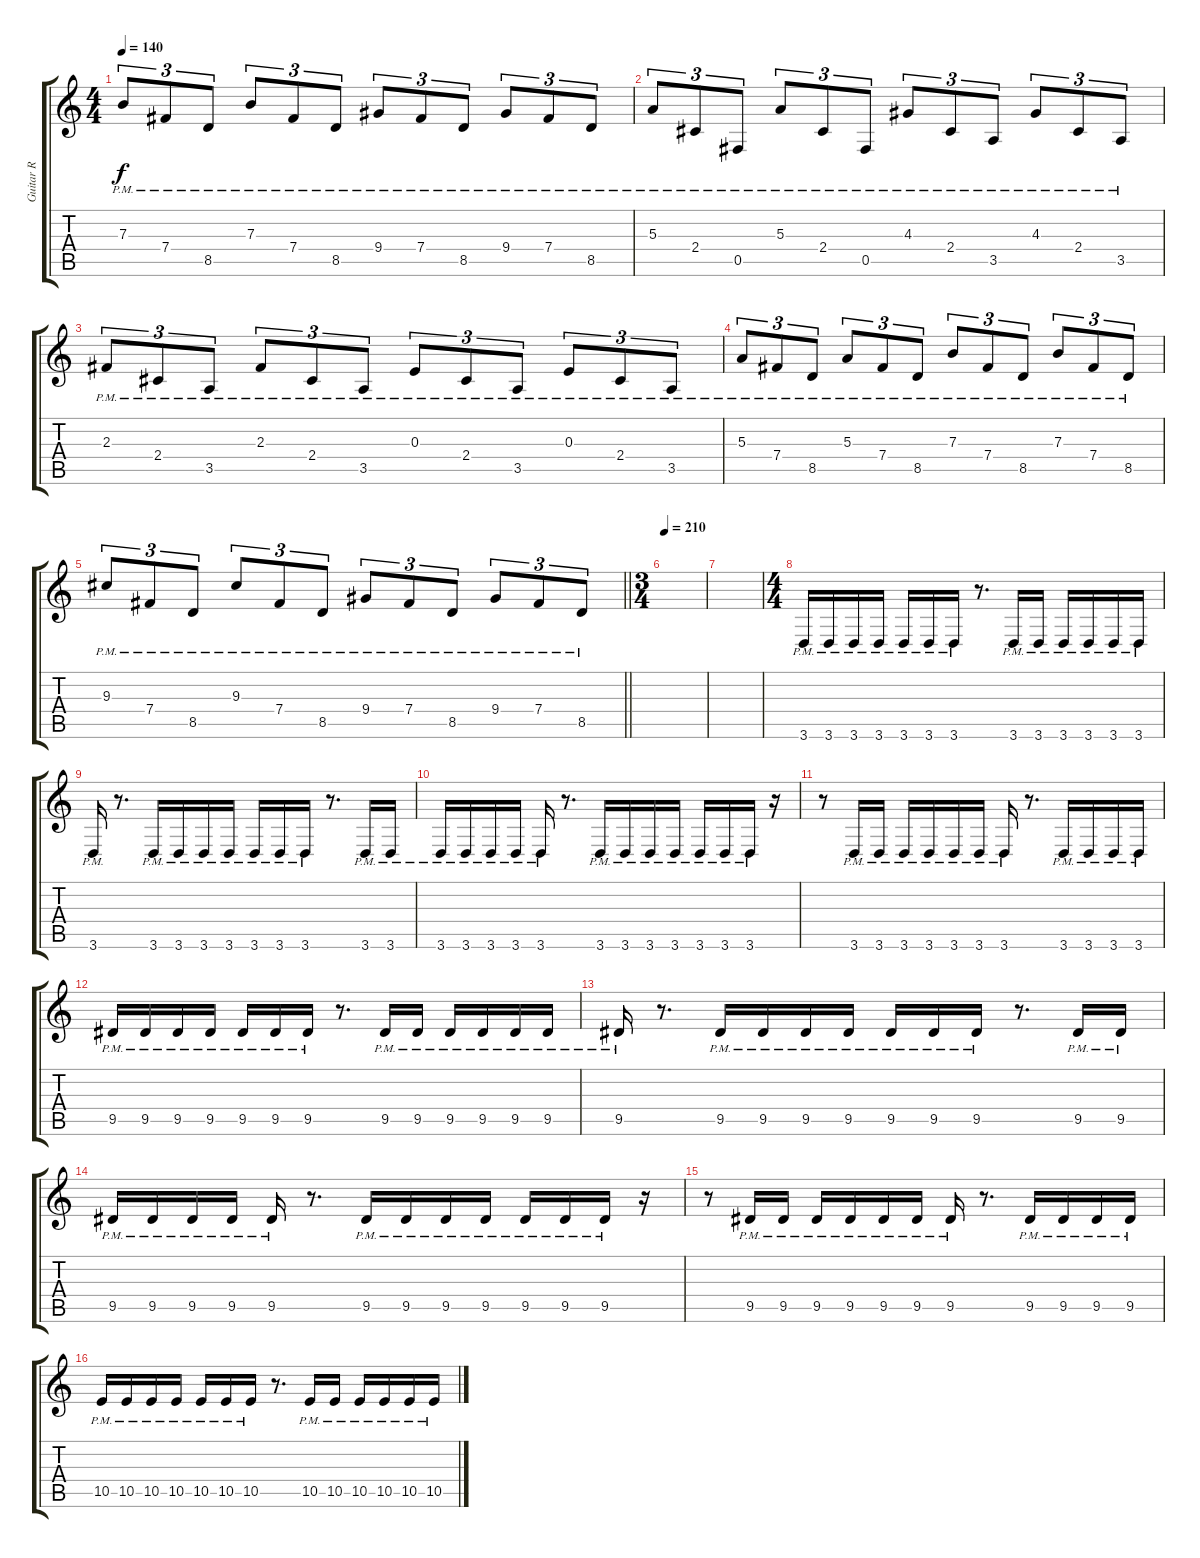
\track ("Guitar R" "Guitar R") {instrument overdrivenguitar}
\staff {score tabs}
\tuning (Db4 Ab3 E3 B2 Gb2 B1) {hide}
\ts (4 4)
\tempo 140
\clef g2
\ks c
7.3{pm}.8{tu (3 2) dy f} 7.4{pm}.8{tu (3 2)} 8.5{pm}.8{tu (3 2)} 7.3{pm}.8{tu (3 2)} 7.4{pm}.8{tu (3 2)} 8.5{pm}.8{tu (3 2)} 9.4{pm}.8{tu (3 2)} 7.4{pm}.8{tu (3 2)} 8.5{pm}.8{tu (3 2)} 9.4{pm}.8{tu (3 2)} 7.4{pm}.8{tu (3 2)} 8.5{pm}.8{tu (3 2)} |
5.3{pm}.8{tu (3 2)} 2.4{pm}.8{tu (3 2)} 0.5{pm}.8{tu (3 2)} 5.3{pm}.8{tu (3 2)} 2.4{pm}.8{tu (3 2)} 0.5{pm}.8{tu (3 2)} 4.3{pm}.8{tu (3 2)} 2.4{pm}.8{tu (3 2)} 3.5{pm}.8{tu (3 2)} 4.3{pm}.8{tu (3 2)} 2.4{pm}.8{tu (3 2)} 3.5{pm}.8{tu (3 2)} |
2.3{pm}.8{tu (3 2)} 2.4{pm}.8{tu (3 2)} 3.5{pm}.8{tu (3 2)} 2.3{pm}.8{tu (3 2)} 2.4{pm}.8{tu (3 2)} 3.5{pm}.8{tu (3 2)} 0.3{pm}.8{tu (3 2)} 2.4{pm}.8{tu (3 2)} 3.5{pm}.8{tu (3 2)} 0.3{pm}.8{tu (3 2)} 2.4{pm}.8{tu (3 2)} 3.5{pm}.8{tu (3 2)} |
5.3{pm}.8{tu (3 2)} 7.4{pm}.8{tu (3 2)} 8.5{pm}.8{tu (3 2)} 5.3{pm}.8{tu (3 2)} 7.4{pm}.8{tu (3 2)} 8.5{pm}.8{tu (3 2)} 7.3{pm}.8{tu (3 2)} 7.4{pm}.8{tu (3 2)} 8.5{pm}.8{tu (3 2)} 7.3{pm}.8{tu (3 2)} 7.4{pm}.8{tu (3 2)} 8.5{pm}.8{tu (3 2)} |
\barLineRight lightlight
9.3{pm}.8{tu (3 2)} 7.4{pm}.8{tu (3 2)} 8.5{pm}.8{tu (3 2)} 9.3{pm}.8{tu (3 2)} 7.4{pm}.8{tu (3 2)} 8.5{pm}.8{tu (3 2)} 9.4{pm}.8{tu (3 2)} 7.4{pm}.8{tu (3 2)} 8.5{pm}.8{tu (3 2)} 9.4{pm}.8{tu (3 2)} 7.4{pm}.8{tu (3 2)} 8.5{pm}.8{tu (3 2)} |
\ts (3 4)
\tempo 210
|
|
\ts (4 4)
3.6{pm}.16 3.6{pm}.16 3.6{pm}.16 3.6{pm}.16 3.6{pm}.16 3.6{pm}.16 3.6{pm}.16 r.8{d} 3.6{pm}.16 3.6{pm}.16 3.6{pm}.16 3.6{pm}.16 3.6{pm}.16 3.6{pm}.16 |
3.6{pm}.16 r.8{d} 3.6{pm}.16 3.6{pm}.16 3.6{pm}.16 3.6{pm}.16 3.6{pm}.16 3.6{pm}.16 3.6{pm}.16 r.8{d} 3.6{pm}.16 3.6{pm}.16 |
3.6{pm}.16 3.6{pm}.16 3.6{pm}.16 3.6{pm}.16 3.6{pm}.16 r.8{d} 3.6{pm}.16 3.6{pm}.16 3.6{pm}.16 3.6{pm}.16 3.6{pm}.16 3.6{pm}.16 3.6{pm}.16 r.16 |
r.8 3.6{pm}.16 3.6{pm}.16 3.6{pm}.16 3.6{pm}.16 3.6{pm}.16 3.6{pm}.16 3.6{pm}.16 r.8{d} 3.6{pm}.16 3.6{pm}.16 3.6{pm}.16 3.6{pm}.16 |
9.5{pm}.16 9.5{pm}.16 9.5{pm}.16 9.5{pm}.16 9.5{pm}.16 9.5{pm}.16 9.5{pm}.16 r.8{d} 9.5{pm}.16 9.5{pm}.16 9.5{pm}.16 9.5{pm}.16 9.5{pm}.16 9.5{pm}.16 |
9.5{pm}.16 r.8{d} 9.5{pm}.16 9.5{pm}.16 9.5{pm}.16 9.5{pm}.16 9.5{pm}.16 9.5{pm}.16 9.5{pm}.16 r.8{d} 9.5{pm}.16 9.5{pm}.16 |
9.5{pm}.16 9.5{pm}.16 9.5{pm}.16 9.5{pm}.16 9.5{pm}.16 r.8{d} 9.5{pm}.16 9.5{pm}.16 9.5{pm}.16 9.5{pm}.16 9.5{pm}.16 9.5{pm}.16 9.5{pm}.16 r.16 |
r.8 9.5{pm}.16 9.5{pm}.16 9.5{pm}.16 9.5{pm}.16 9.5{pm}.16 9.5{pm}.16 9.5{pm}.16 r.8{d} 9.5{pm}.16 9.5{pm}.16 9.5{pm}.16 9.5{pm}.16 |
10.5{pm}.16 10.5{pm}.16 10.5{pm}.16 10.5{pm}.16 10.5{pm}.16 10.5{pm}.16 10.5{pm}.16 r.8{d} 10.5{pm}.16 10.5{pm}.16 10.5{pm}.16 10.5{pm}.16 10.5{pm}.16 10.5{pm}.16
